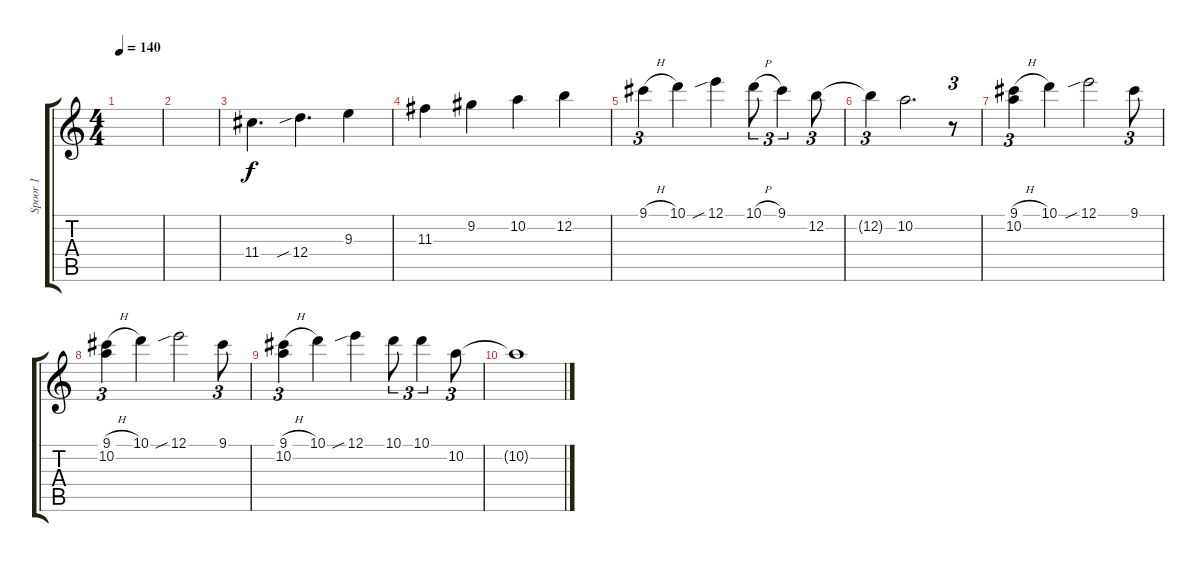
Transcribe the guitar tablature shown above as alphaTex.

\track ("Spoor 1" "Spoor 1") {instrument acousticguitarsteel}
\staff {score tabs}
\tuning (E4 B3 G3 D3 A2 E2) {hide}
\ts (4 4)
\tempo 140
\clef g2
\ks c
|
|
11.4.4{d} 12.4{sib}.4{d} 9.3.4 |
11.3.4 9.2.4 10.2.4 12.2.4 |
9.1{h}.4{tu (3 2)} 10.1.4 12.1{sib}.4 10.1{h}.8{tu (3 2)} 9.1.4{tu (3 2)} 12.2.8{tu (3 2)} |
12.2{t}.4{tu (3 2)} 10.2.2{d} r.8{tu (3 2)} |
(9.1{h} 10.2).4{tu (3 2)} 10.1.4 12.1{sib}.2 9.1.8{tu (3 2)} |
(9.1{h} 10.2).4{tu (3 2)} 10.1.4 12.1{sib}.2 9.1.8{tu (3 2)} |
(9.1{h} 10.2).4{tu (3 2)} 10.1.4 12.1{sib}.4 10.1.8{tu (3 2)} 10.1.4{tu (3 2)} 10.2.8{tu (3 2)} |
10.2{t}.1
